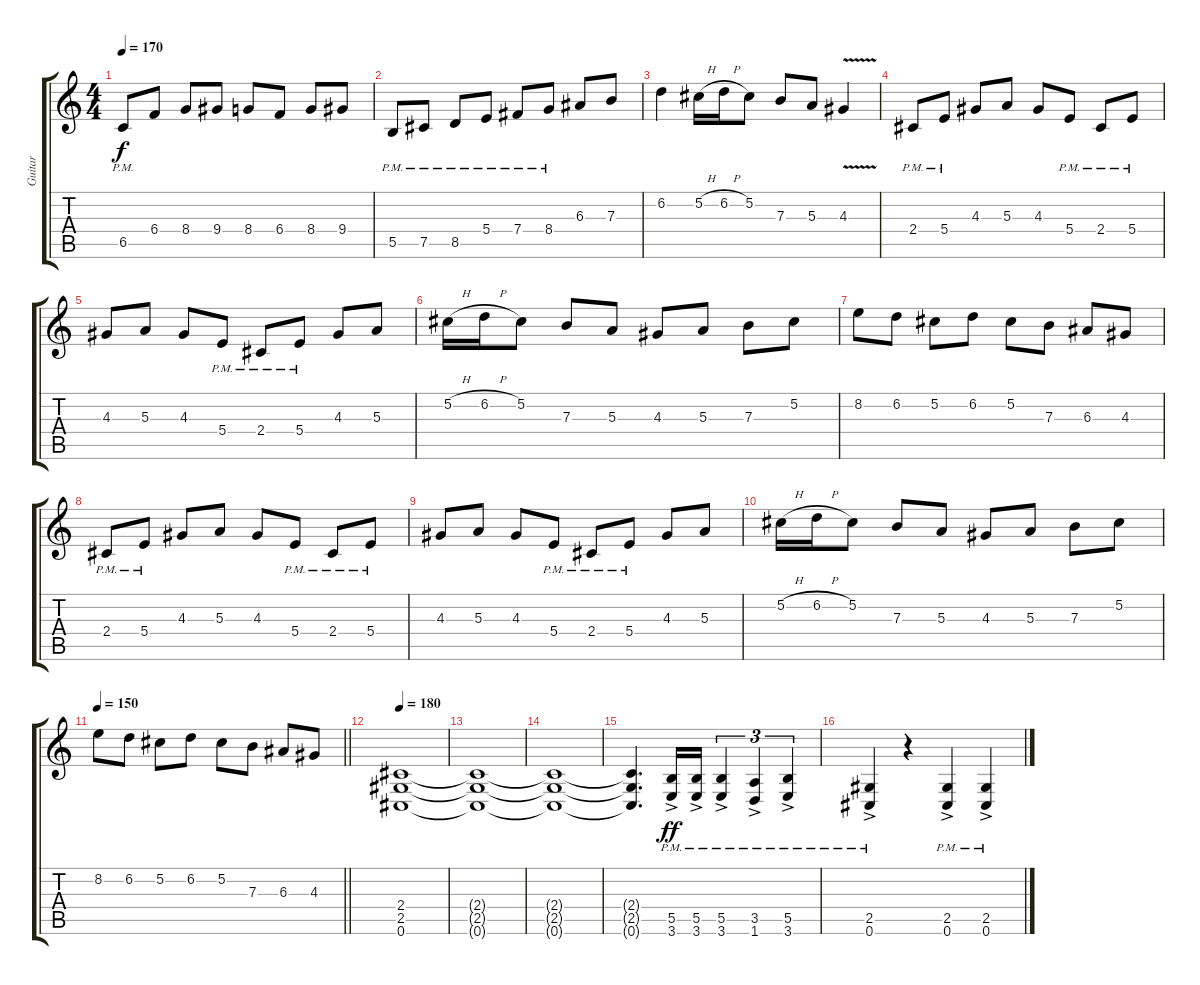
\track ("Guitar" "Guitar") {instrument distortionguitar}
\staff {score tabs}
\tuning (Db4 Ab3 E3 B2 Gb2 Db2) {hide}
\ts (4 4)
\tempo 170
\clef g2
\ks c
6.5{pm}.8{dy f} 6.4.8 8.4.8 9.4.8 8.4.8 6.4.8 8.4.8 9.4.8 |
5.5{pm}.8 7.5{pm}.8 8.5{pm}.8 5.4{pm}.8 7.4{pm}.8 8.4{pm}.8 6.3.8 7.3.8 |
6.2.4 5.2{h}.16 6.2{h}.16 5.2.8 7.3.8 5.3.8 4.3{v}.4 |
2.4{pm}.8 5.4{pm}.8 4.3.8 5.3.8 4.3.8 5.4{pm}.8 2.4{pm}.8 5.4{pm}.8 |
4.3.8 5.3.8 4.3.8 5.4{pm}.8 2.4{pm}.8 5.4{pm}.8 4.3.8 5.3.8 |
5.2{h}.16 6.2{h}.16 5.2.8 7.3.8 5.3.8 4.3.8 5.3.8 7.3.8 5.2.8 |
8.2.8 6.2.8 5.2.8 6.2.8 5.2.8 7.3.8 6.3.8 4.3.8 |
2.4{pm}.8 5.4{pm}.8 4.3.8 5.3.8 4.3.8 5.4{pm}.8 2.4{pm}.8 5.4{pm}.8 |
4.3.8 5.3.8 4.3.8 5.4{pm}.8 2.4{pm}.8 5.4{pm}.8 4.3.8 5.3.8 |
5.2{h}.16 6.2{h}.16 5.2.8 7.3.8 5.3.8 4.3.8 5.3.8 7.3.8 5.2.8 |
\tempo 150
\barLineRight lightlight
8.2.8 6.2.8 5.2.8 6.2.8 5.2.8 7.3.8 6.3.8 4.3.8 |
\section ("" "")
\tempo 180
(2.4 2.5 0.6).1{balance 3} |
(2.4{t} 2.5{t} 0.6{t}).1 |
(2.4{t} 2.5{t} 0.6{t}).1 |
(2.4{t} 2.5{t} 0.6{t}).4{d} (5.5{ac pm} 3.6{ac pm}).16{dy ff} (5.5{ac pm} 3.6{ac pm}).16 (5.5{ac pm} 3.6{ac pm}).4{tu (3 2)} (3.5{ac pm} 1.6{ac pm}).4{tu (3 2)} (5.5{ac pm} 3.6{ac pm}).4{tu (3 2)} |
(2.5{ac pm} 0.6{ac pm}).4 r.4 (2.5{ac pm} 0.6{ac pm}).4 (2.5{ac pm} 0.6{ac pm}).4
